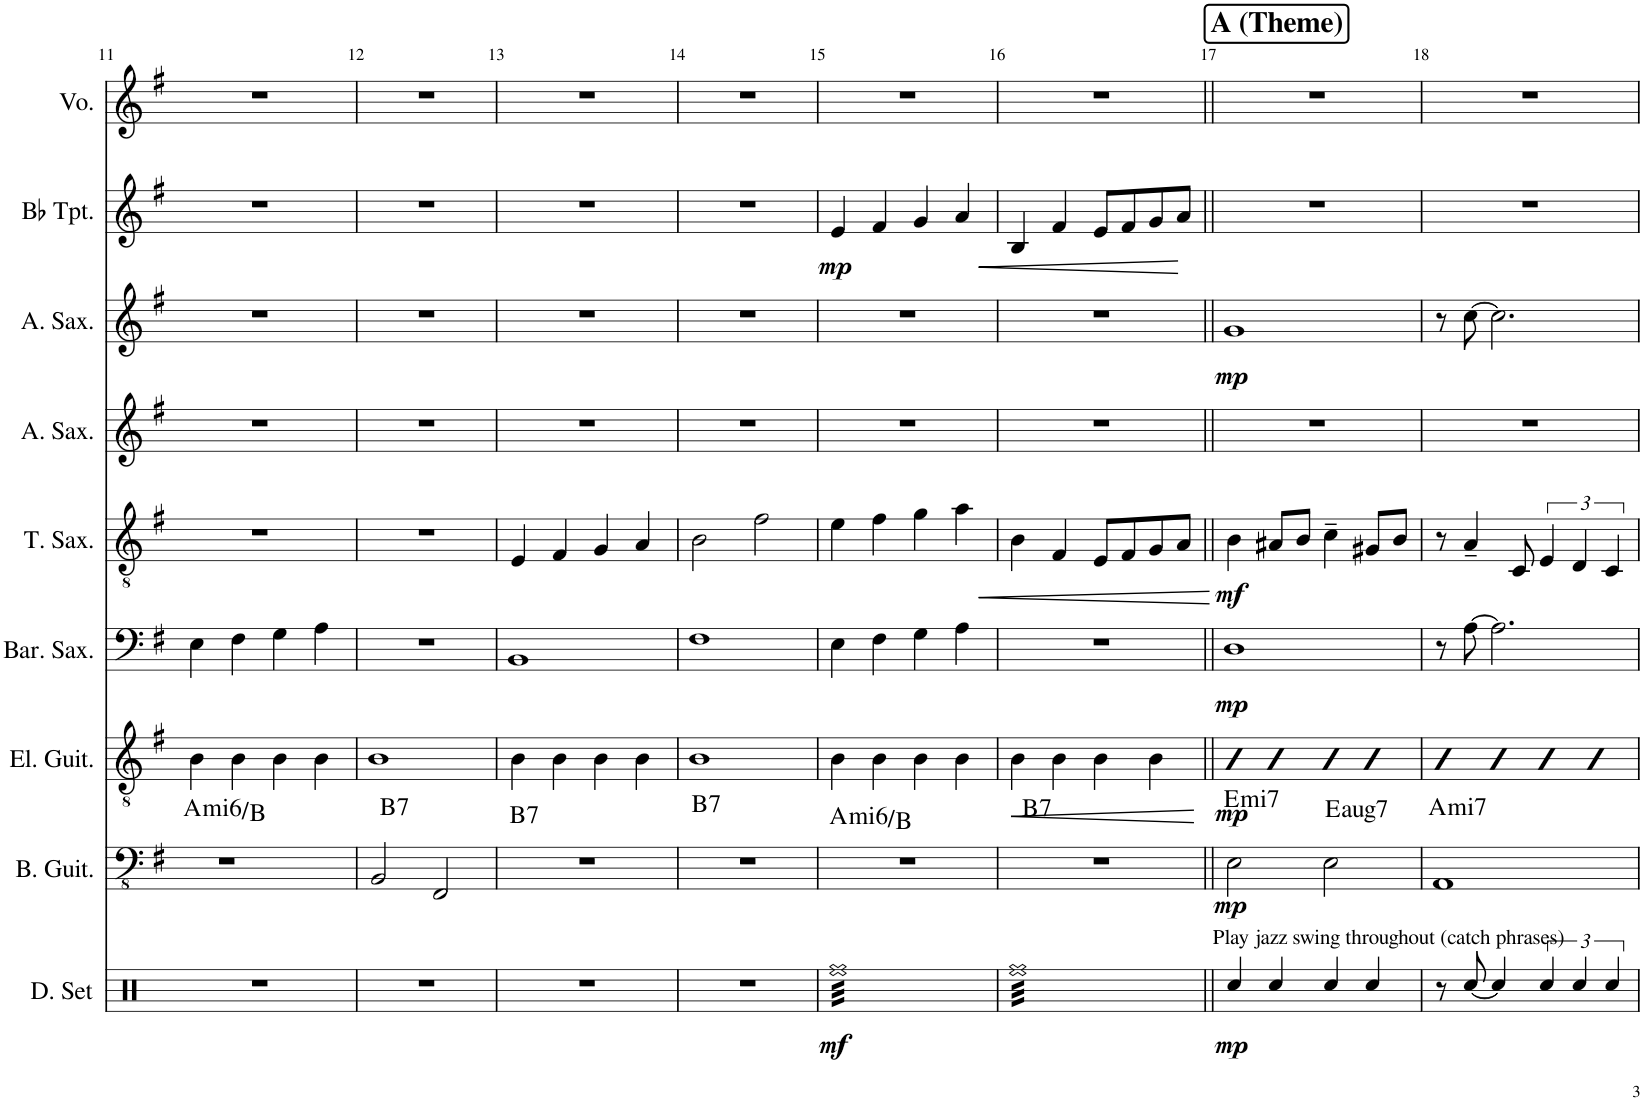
**kern	**dynam	**kern	**kern	**dynam	**harte	**kern	**dynam	**kern	**dynam	**kern	**kern	**dynam	**kern	**dynam	**kern
*part9	*part9	*part8	*part7	*part7	*part7	*part6	*part6	*part5	*part5	*part4	*part3	*part3	*part2	*part2	*part1
*staff9	*staff9	*staff8	*staff7	*staff7	*	*staff6	*staff6	*staff5	*staff5	*staff4	*staff3	*staff3	*staff2	*staff2	*staff1
*I"Drumset	*	*I"Bass Guitar	*I"Electric Guitar	*	*	*I"Baritone Saxophone	*	*I"Tenor Saxophone	*	*I"Alto Saxophone	*I"Alto Saxophone	*	*I"Bb Trumpet	*	*I"Voice
*I'D. Set	*	*I'B. Guit.	*I'El. Guit.	*	*	*I'Bar. Sax.	*	*I'T. Sax.	*	*I'A. Sax.	*I'A. Sax.	*	*I'Bb Tpt.	*	*I'Vo.
!!LO:PB:g=z
*clefX	*	*clefFv4	*clefGv2	*	*	*clefF4	*	*clefGv2	*	*clefG2	*clefG2	*	*clefG2	*	*clefG2
*	*	*	*	*	*	*ITrd12c21	*	*ITrd8c14	*	*ITrd5c9	*ITrd5c9	*	*ITrd1c2	*	*
*k[]	*	*k[f#]	*k[f#]	*	*	*k[f#]	*	*k[f#]	*	*k[f#]	*k[f#]	*	*k[f#]	*	*k[f#]
*M4/4	*	*M4/4	*M4/4	*	*	*M4/4	*	*M4/4	*	*M4/4	*M4/4	*	*M4/4	*	*M4/4
=11	=11	=11	=11	=11	=11	=11	=11	=11	=11	=11	=11	=11	=11	=11	=11
!	!	!	!	!	!LO:H:kt=mi6	!	!	!	!	!	!	!	!	!	!
1r	.	1r	4B\	.	A:min6/2	4E\	.	1r	.	1r	1r	.	1r	.	1r
.	.	.	4B\	.	.	4F#\	.	.	.	.	.	.	.	.	.
.	.	.	4B\	.	.	4G\	.	.	.	.	.	.	.	.	.
.	.	.	4B\	.	.	4A\	.	.	.	.	.	.	.	.	.
=12	=12	=12	=12	=12	=12	=12	=12	=12	=12	=12	=12	=12	=12	=12	=12
*	*	*	*^	*	*	*	*	*	*	*	*	*	*	*	*
1r	.	2BBB/	1B	2ryy	.	.	1r	.	1r	.	1r	1r	.	1r	.	1r
!	!	!	!	!	!	!LO:H:kt=7	!	!	!	!	!	!	!	!	!	!
.	.	2FFF#/	.	2ryy	.	B:7	.	.	.	.	.	.	.	.	.	.
=13	=13	=13	=13	=13	=13	=13	=13	=13	=13	=13	=13	=13	=13	=13	=13	=13
!	!	!	!	!	!	!LO:H:kt=7	!	!	!	!	!	!	!	!	!	!
*	*	*	*v	*v	*	*	*	*	*	*	*	*	*	*	*	*
1r	.	1r	4B\	.	B:7	1BB	.	4E/	.	1r	1r	.	1r	.	1r
.	.	.	4B\	.	.	.	.	4F#/	.	.	.	.	.	.	.
.	.	.	4B\	.	.	.	.	4G/	.	.	.	.	.	.	.
.	.	.	4B\	.	.	.	.	4A/	.	.	.	.	.	.	.
=14	=14	=14	=14	=14	=14	=14	=14	=14	=14	=14	=14	=14	=14	=14	=14
!	!	!	!	!	!LO:H:kt=7	!	!	!	!	!	!	!	!	!	!
1r	.	1r	1B	.	B:7	1F#	.	2B\	.	1r	1r	.	1r	.	1r
.	.	.	.	.	.	.	.	2f#\	.	.	.	.	.	.	.
=15	=15	=15	=15	=15	=15	=15	=15	=15	=15	=15	=15	=15	=15	=15	=15
!	!LO:DY:b	!	!	!	!LO:H:kt=mi6	!	!	!	!	!	!	!	!	!LO:DY:b	!
*tremolo	*	*	*	*	*	*	*	*	*	*	*	*	*	*	*
32RffLLL	mf	1r	4B\	.	A:min6/2	4E\	.	4e\	.	1r	1r	.	4e/	mp	1r
32Rff	.	.	.	.	.	.	.	.	.	.	.	.	.	.	.
32Rff	.	.	.	.	.	.	.	.	.	.	.	.	.	.	.
32Rff	.	.	.	.	.	.	.	.	.	.	.	.	.	.	.
32Rff	.	.	.	.	.	.	.	.	.	.	.	.	.	.	.
32Rff	.	.	.	.	.	.	.	.	.	.	.	.	.	.	.
32Rff	.	.	.	.	.	.	.	.	.	.	.	.	.	.	.
32Rff	.	.	.	.	.	.	.	.	.	.	.	.	.	.	.
32Rff	.	.	4B\	.	.	4F#\	.	4f#\	.	.	.	.	4f#/	.	.
32Rff	.	.	.	.	.	.	.	.	.	.	.	.	.	.	.
32Rff	.	.	.	.	.	.	.	.	.	.	.	.	.	.	.
32Rff	.	.	.	.	.	.	.	.	.	.	.	.	.	.	.
32Rff	.	.	.	.	.	.	.	.	.	.	.	.	.	.	.
32Rff	.	.	.	.	.	.	.	.	.	.	.	.	.	.	.
32Rff	.	.	.	.	.	.	.	.	.	.	.	.	.	.	.
32Rff	.	.	.	.	.	.	.	.	.	.	.	.	.	.	.
32Rff	.	.	4B\	.	.	4G\	.	4g\	.	.	.	.	4g/	.	.
32Rff	.	.	.	.	.	.	.	.	.	.	.	.	.	.	.
32Rff	.	.	.	.	.	.	.	.	.	.	.	.	.	.	.
32Rff	.	.	.	.	.	.	.	.	.	.	.	.	.	.	.
32Rff	.	.	.	.	.	.	.	.	.	.	.	.	.	.	.
32Rff	.	.	.	.	.	.	.	.	.	.	.	.	.	.	.
32Rff	.	.	.	.	.	.	.	.	.	.	.	.	.	.	.
32Rff	.	.	.	.	.	.	.	.	.	.	.	.	.	.	.
32Rff	.	.	4B\	.	.	4A\	.	4a\	.	.	.	.	4a/	.	.
32Rff	.	.	.	.	.	.	.	.	.	.	.	.	.	.	.
32Rff	.	.	.	.	.	.	.	.	.	.	.	.	.	.	.
32Rff	.	.	.	.	.	.	.	.	.	.	.	.	.	.	.
32Rff	.	.	.	.	.	.	.	.	.	.	.	.	.	.	.
32Rff	.	.	.	.	.	.	.	.	.	.	.	.	.	.	.
32Rff	.	.	.	.	.	.	.	.	.	.	.	.	.	.	.
32RffJJJ	.	.	.	.	.	.	.	.	.	.	.	.	.	.	.
=16	=16	=16	=16	=16	=16	=16	=16	=16	=16	=16	=16	=16	=16	=16	=16
!	!	!	!	!LO:HP:b	!	!	!	!	!	!	!	!	!	!	!
32RffLLL	.	1r	4B\	<	.	1r	.	4B\	.	1r	1r	.	4B/	.	1r
32Rff	.	.	.	.	.	.	.	.	.	.	.	.	.	.	.
32Rff	.	.	.	.	.	.	.	.	.	.	.	.	.	.	.
32Rff	.	.	.	.	.	.	.	.	.	.	.	.	.	.	.
32Rff	.	.	.	.	.	.	.	.	.	.	.	.	.	.	.
32Rff	.	.	.	.	.	.	.	.	.	.	.	.	.	.	.
32Rff	.	.	.	.	.	.	.	.	.	.	.	.	.	.	.
32Rff	.	.	.	.	.	.	.	.	.	.	.	.	.	.	.
32Rff	.	.	4B\	.	.	.	.	4F#/	.	.	.	.	4f#/	.	.
32Rff	.	.	.	.	.	.	.	.	.	.	.	.	.	.	.
32Rff	.	.	.	.	.	.	.	.	.	.	.	.	.	.	.
32Rff	.	.	.	.	.	.	.	.	.	.	.	.	.	.	.
32Rff	.	.	.	.	.	.	.	.	.	.	.	.	.	.	.
32Rff	.	.	.	.	.	.	.	.	.	.	.	.	.	.	.
32Rff	.	.	.	.	.	.	.	.	.	.	.	.	.	.	.
32Rff	.	.	.	.	.	.	.	.	.	.	.	.	.	.	.
!	!	!	!	!	!LO:H:kt=7	!	!	!	!	!	!	!	!	!	!
32Rff	.	.	4B\	.	B:7	.	.	8E/L	.	.	.	.	8e/L	.	.
32Rff	.	.	.	.	.	.	.	.	.	.	.	.	.	.	.
32Rff	.	.	.	.	.	.	.	.	.	.	.	.	.	.	.
32Rff	.	.	.	.	.	.	.	.	.	.	.	.	.	.	.
!	!	!	!	!	!	!	!	!	!LO:HP:b	!	!	!	!	!LO:HP:b	!
32Rff	.	.	.	.	.	.	.	8F#/	<	.	.	.	8f#/	<	.
32Rff	.	.	.	.	.	.	.	.	.	.	.	.	.	.	.
32Rff	.	.	.	.	.	.	.	.	.	.	.	.	.	.	.
32Rff	.	.	.	.	.	.	.	.	.	.	.	.	.	.	.
32Rff	.	.	4B\	.	.	.	.	8G/	.	.	.	.	8g/	.	.
32Rff	.	.	.	.	.	.	.	.	.	.	.	.	.	.	.
32Rff	.	.	.	.	.	.	.	.	.	.	.	.	.	.	.
32Rff	.	.	.	.	.	.	.	.	.	.	.	.	.	.	.
32Rff	.	.	.	.	.	.	.	8A/J	.	.	.	.	8a/J	.	.
32Rff	.	.	.	.	.	.	.	.	.	.	.	.	.	.	.
32Rff	.	.	.	.	.	.	.	.	.	.	.	.	.	.	.
32RffJJJ	.	.	.	.	.	.	.	.	.	.	.	.	.	.	.
*Xtremolo	*	*	*	*	*	*	*	*	*	*	*	*	*	*	*
.	.	.	.	[	.	.	.	.	[	.	.	.	.	[	.
!!LO:REH:place=s1:a:B:cj:fs=14:t=A (Theme)
=17||	=17||	=17||	=17||	=17||	=17||	=17||	=17||	=17||	=17||	=17||	=17||	=17||	=17||	=17||	=17||
!LO:TX:a:t=Play jazz swing throughout (catch phrases)	!	!	!	!	!	!	!	!	!	!	!	!	!	!	!
!	!LO:DY:b	!	!	!	!	!	!	!	!	!	!	!	!	!	!
!	!LO:DY:n=1:a	!	!	!LO:DY:b	!LO:H:kt=mi7	!	!LO:DY:b	!	!LO:DY:b	!	!	!LO:DY:b	!	!	!
4Rcc/	mp mp	2EE\	4B	mp	E:min7	1D	mp	4B\	mf	1r	1g	mp	1r	.	1r
4Rcc/	.	.	4B	.	.	.	.	8A#X/L	.	.	.	.	.	.	.
.	.	.	.	.	.	.	.	8B/J	.	.	.	.	.	.	.
!	!	!	!	!	!LO:H:kt=aug7	!	!	!	!	!	!	!	!	!	!
4Rcc/	.	2EE\	4Bn	.	E:aug(b7)	.	.	4c~\	.	.	.	.	.	.	.
4Rcc/	.	.	4B	.	.	.	.	8G#X/L	.	.	.	.	.	.	.
.	.	.	.	.	.	.	.	8B/J	.	.	.	.	.	.	.
=18	=18	=18	=18	=18	=18	=18	=18	=18	=18	=18	=18	=18	=18	=18	=18
!	!	!	!	!	!LO:H:kt=mi7	!	!	!	!	!	!	!	!	!	!
8r	.	1AAA	4B	.	A:min7	8r	.	8r	.	1r	8r	.	1r	.	1r
[8Rcc/	.	.	.	.	.	[8A\	.	4A~/	.	.	[8cc\	.	.	.	.
4Rcc/]	.	.	4B	.	.	2.A\]	.	.	.	.	2.cc\]	.	.	.	.
.	.	.	.	.	.	.	.	8C/	.	.	.	.	.	.	.
6Rcc/	.	.	4B	.	.	.	.	6E/	.	.	.	.	.	.	.
6Rcc/	.	.	.	.	.	.	.	6D/	.	.	.	.	.	.	.
.	.	.	4B	.	.	.	.	.	.	.	.	.	.	.	.
6Rcc/	.	.	.	.	.	.	.	6C/	.	.	.	.	.	.	.
=	=	=	=	=	=	=	=	=	=	=	=	=	=	=	=
*-	*-	*-	*-	*-	*-	*-	*-	*-	*-	*-	*-	*-	*-	*-	*-
